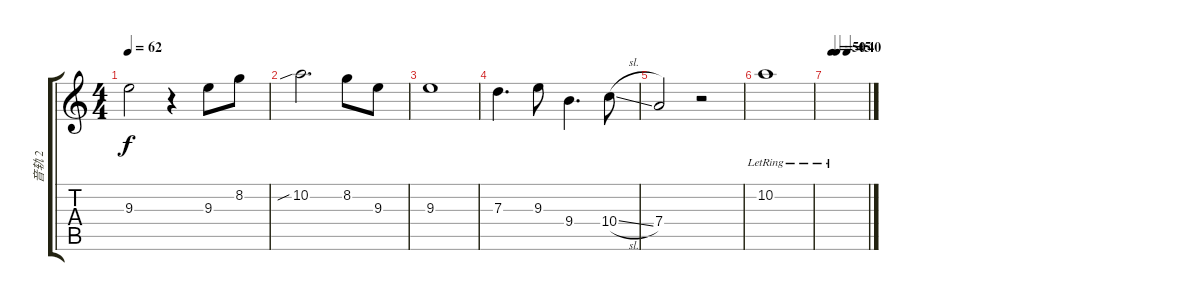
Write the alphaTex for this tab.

\track ("音轨 2" "音轨 2") {instrument acousticguitarsteel}
\staff {score tabs}
\tuning (E4 B3 G3 D3 A2 E2) {hide}
\ts (4 4)
\tempo 62
\clef g2
\ks c
9.3.2{dy f} r.4 9.3.8 8.2.8 |
10.2{sib}.2{d} 8.2.8 9.3.8 |
9.3.1 |
7.3.4{d} 9.3.8 9.4.4{d} 10.4{sl}.8 |
7.4.2 r.2 |
10.2{lr}.1 |
\tempo (50 0.125)
\tempo (45 0.25)
\tempo (40 0.5)
